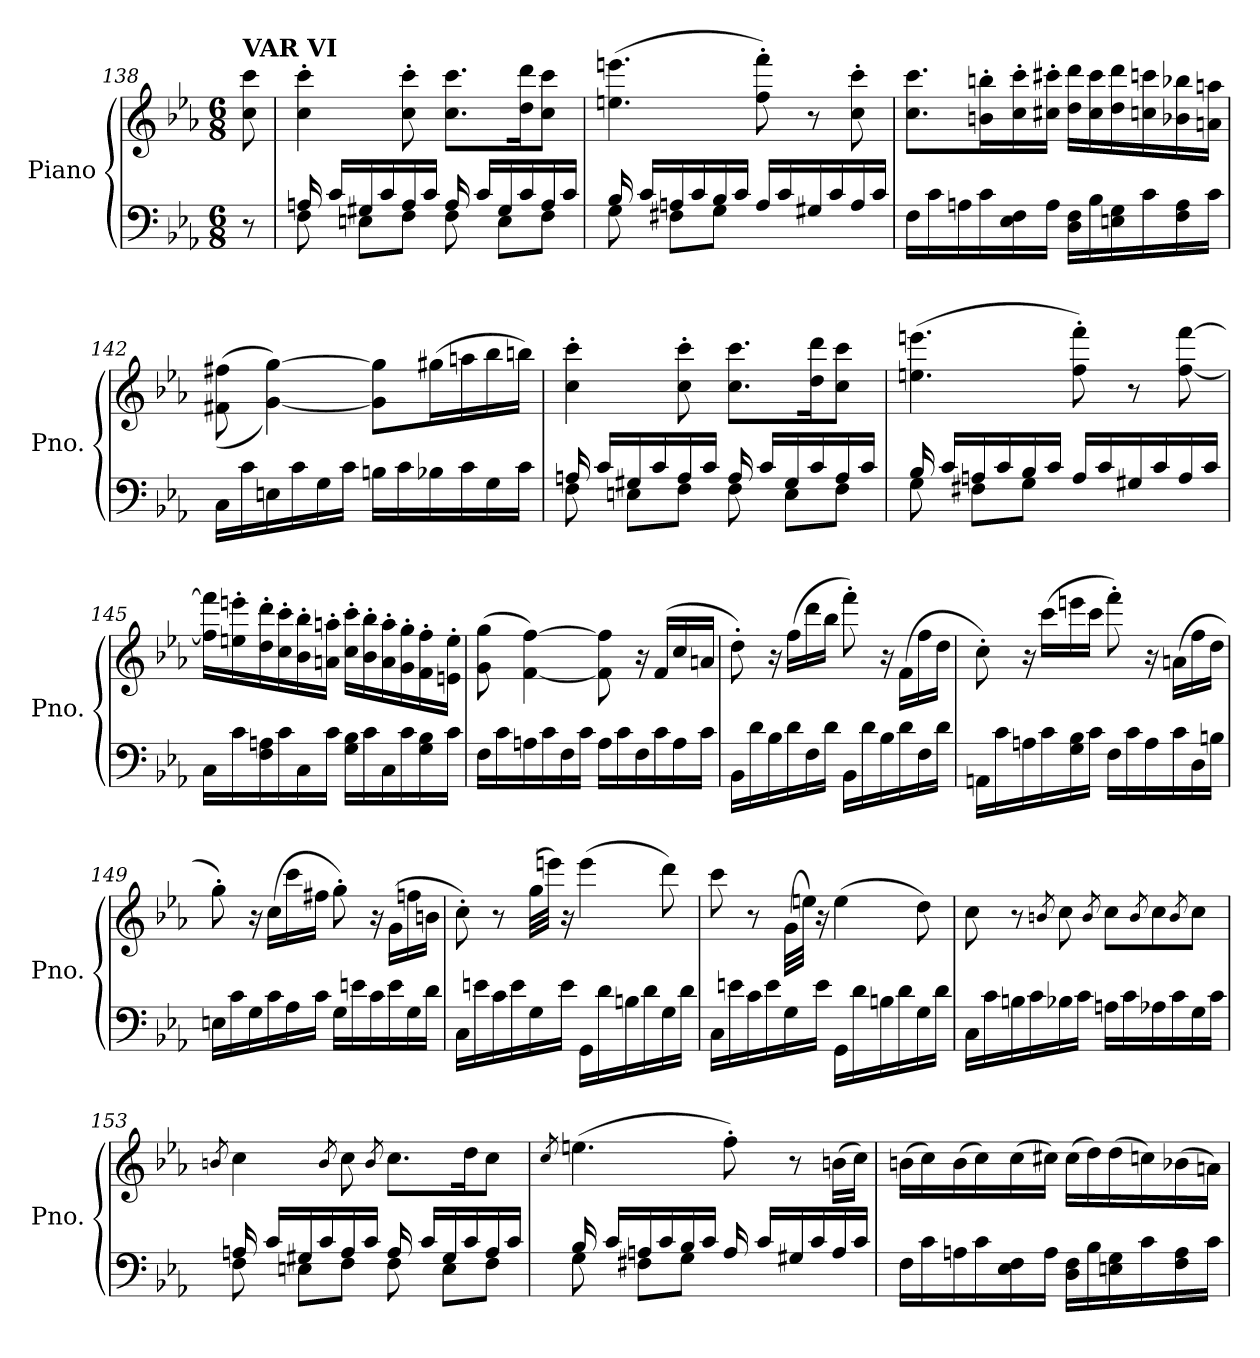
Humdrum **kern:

**kern	**kern
*part1	*part1
*staff2	*staff1
*I"Piano	*
*I'Pno.	*
!!LO:LB:g=z
*clefF4	*clefG2
*k[b-e-a-]	*k[b-e-a-]
*M6/8	*M6/8
=138X6	=138X6
!	!LO:TX:a:B:t=VAR VI
8r	8cc\ 8ccc\
=139	=139
*^	*
16An/	8F\	4cc\' 4ccc\'
16c/LL	.	.
16G#X/	8En\L	.
16c/	.	.
16A/	8F\J	8cc\' 8ccc\'
16c/JJ	.	.
16A/	8F\	8.cc\ 8.ccc\L
16c/LL	.	.
16G#/	8E\L	.
16c/	.	16dd\ 16ddd\K
16A/	8F\J	8cc\ 8ccc\J
16c/JJ	.	.
=140	=140	=140
16B-/	8G\	(>4.een\ 4.eeen\
16c/LL	.	.
16An/	8F#X\L	.
16c/	.	.
16B-/	8G\J	.
16c/JJ	.	.
16A/LL	4.ryy	8ff\' 8fff\')
16c/	.	.
16G#X/	.	8r
16c/	.	.
16A/	.	8cc\' 8ccc\'
16c/JJ	.	.
*v	*v	*
!!LO:PB:g=z
=141	=141
16F\LL	8.cc\ 8.ccc\L
16c\	.
16An\	.
16c\	16bn\' 16bbn\'L
16E-\ 16F\	16cc\' 16ccc\'
16A\JJ	16cc#X\' 16ccc#X\'JJ
16D\ 16F\LL	16dd\ 16ddd\LL
16B-\	16cc#\ 16ccc#\
16En\ 16G\	16dd\ 16ddd\
16c\	16ccn\ 16cccn\
16F\ 16A\	16b-X\ 16bb-X\
16c\JJ	16an\ 16aan\JJ
=142	=142
16C\LL	(>(>8f#X\ 8ff#X\
16c\	.
16En\	[4g\ [4gg\))
16c\	.
16G\	.
16c\JJ	.
16Bn\LL	8g\] 8gg\]L
16c\	.
16B-X\	(>16gg#X\L
16c\	16aan\
16G\	16bb-\
16c\JJ	16bbn\JJ)
!!LO:LB:g=z
=143	=143
*^	*
16An/	8F\	4cc\' 4ccc\'
16c/LL	.	.
16G#X/	8En\L	.
16c/	.	.
16A/	8F\J	8cc\' 8ccc\'
16c/JJ	.	.
16A/	8F\	8.cc\ 8.ccc\L
16c/LL	.	.
16G#/	8E\L	.
16c/	.	16dd\ 16ddd\K
16A/	8F\J	8cc\ 8ccc\J
16c/JJ	.	.
=144	=144	=144
16B-/	8G\	(>4.een\ 4.eeen\
16c/LL	.	.
16An/	8F#X\L	.
16c/	.	.
16B-/	8G\J	.
16c/JJ	.	.
16A/LL	4.ryy	8ff\' 8fff\')
16c/	.	.
16G#X/	.	8r
16c/	.	.
16A/	.	[8ff\ [8fff\
16c/JJ	.	.
*v	*v	*
!!LO:LB:g=z
=145	=145
16C\LL	16ff\] 16fff\]LL
16c\	16een\' 16eeen\'
16F\ 16An\	16dd\' 16ddd\'
16c\	16cc\' 16ccc\'
16C\	16b-\' 16bb-\'
16c\JJ	16an\' 16aan\'JJ
16G\ 16B-\LL	16cc\' 16ccc\'LL
16c\	16b-\' 16bb-\'
16C\	16a\' 16aa\'
16c\	16g\' 16gg\'
16G\ 16B-\	16f\' 16ff\'
16c\JJ	16en\' 16ee\'JJ
=146	=146
16F\LL	(>8g\ 8gg\
16c\	.
16An\	[4f\ [4ff\)
16c\	.
16F\	.
16c\JJ	.
16A\LL	8f\] 8ff\]
16c\	.
16F\	16r
16c\	(<16f/LL
16A\	16cc/
16c\JJ	16an/JJ
=147	=147
16BB-\LL	8dd'\)
16d\	.
16B-\	16r
16d\	(>16ff\LL
16F\	16ddd\
16d\JJ	16bb-\JJ
16BB-\LL	8fff'\)
16d\	.
16B-\	16r
16d\	(>16f\LL
16F\	16ff\
16d\JJ	16dd\JJ
!!LO:LB:g=z
=148	=148
16AAn\LL	8cc'\)
16c\	.
16An\	16r
16c\	(>16ccc\LL
16G\ 16B-\	16eeen\
16c\JJ	16ccc\JJ
16F\LL	8fff'\)
16c\	.
16A\	16r
16c\	(>16an\LL
16D\	16ff\
16Bn\JJ	16dd\JJ
=149	=149
16En\LL	8gg'\)
16c\	.
16G\	16r
16c\	(>16cc\LL
16A-\	16ccc\
16c\JJ	16ff#X\JJ
16G\LL	8gg'\)
16en\	.
16c\	16r
16e\	(>16g\LL
16G\	16ffn\
16d\JJ	16bn\JJ
=150	=150
16C\LL	8cc'\)
16en\	.
16c\	8r
16e\	.
16G\	(>32gg\LLL
.	32eeen\JJJ)
16e\JJ	16r
16GG\LL	(>4eee\
16d\	.
16Bn\	.
16d\	.
16G\	8ddd\)
16d\JJ	.
!!LO:LB:g=z
=151	=151
16C\LL	8ccc\
16en\	.
16c\	8r
16e\	.
16G\	(>32g\LLL
.	32een\JJJ)
16e\JJ	16r
16GG\LL	(>4ee\
16d\	.
16Bn\	.
16d\	.
16G\	8dd\)
16d\JJ	.
=152	=152
16C\LL	8cc\
16c\	.
16Bn\	8r
16c\	.
.	8qbn/
16B-X\	8cc\
16c\JJ	.
.	8qb/
16An\LL	8cc\L
16c\	.
.	8qb/
16A-X\	8cc\
16c\	.
.	8qb/
16G\	8cc\J
16c\JJ	.
=153	=153
.	8qbn/
*^	*
16An/	8F\	4cc\
16c/LL	.	.
16G#X/	8En\L	.
16c/	.	.
.	.	8qb/
16A/	8F\J	8cc\
16c/JJ	.	.
.	.	8qb/
16A/	8F\	8.cc\L
16c/LL	.	.
16G#/	8E\L	.
16c/	.	16dd\K
16A/	8F\J	8cc\J
16c/JJ	.	.
!!LO:LB:g=z
=154	=154	=154
.	.	8qcc/
16B-/	8G\	(>4.een\
16c/LL	.	.
16An/	8F#X\L	.
16c/	.	.
16B-/	8G\J	.
16c/JJ	.	.
16A/	4.ryy	8ff'\)
16c/LL	.	.
16G#X/	.	8r
16c/	.	.
16A/	.	(>16bn\LL
16c/JJ	.	16cc\JJ)
*v	*v	*
=155	=155
16F\LL	(>16bn\LL
16c\	16cc\)
16An\	(>16b\
16c\	16cc\)
16E-\ 16F\	(>16cc\
16A\JJ	16cc#X\JJ)
16D\ 16F\LL	(>16cc#\LL
16B-\	16dd\)
16En\ 16G\	(>16dd\
16c\	16ccn\)
16F\ 16A\	(>16b-X\
16c\JJ	16an\JJ)
=	=
*-	*-
